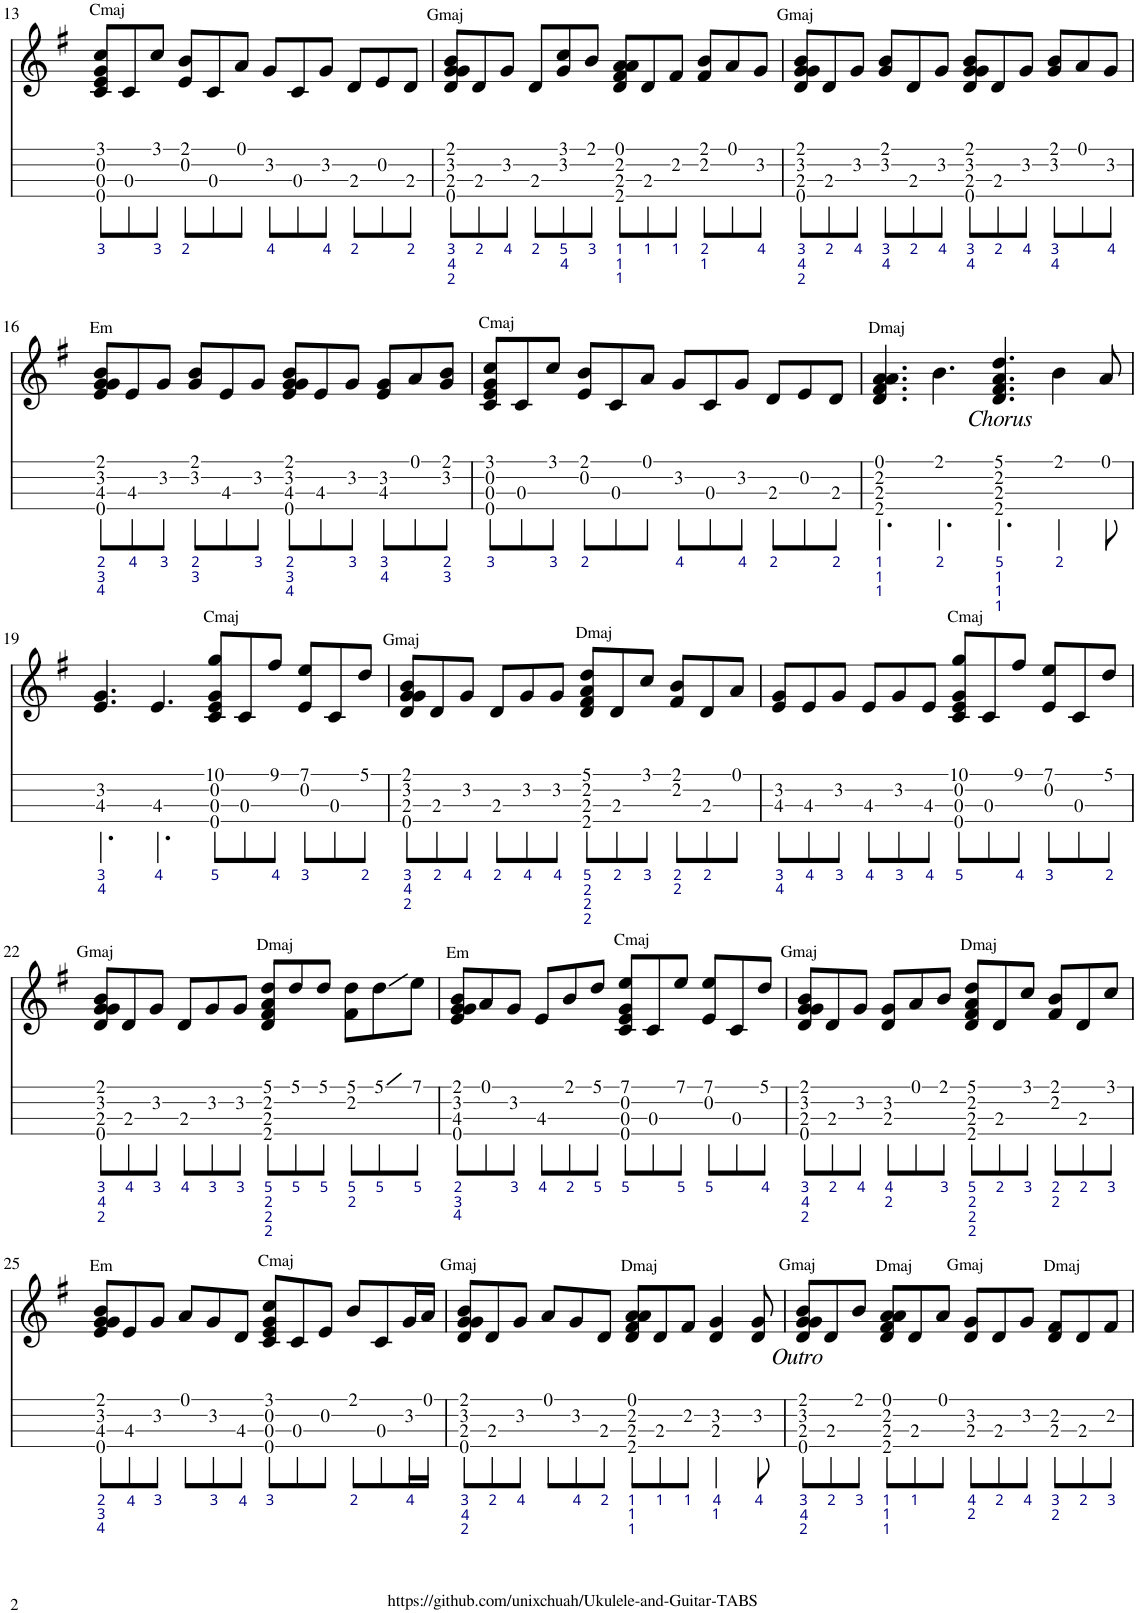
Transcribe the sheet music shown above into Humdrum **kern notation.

**kern	**kern
*part1	*part1
*staff2	*staff1
*I"Ukulele	*
*I'Uk.	*
!!LO:PB:g=z
*	*clefG2
*k[f#]	*k[f#]
*M12/8	*M12/8
=13	=13
!	!LO:TX:a:t=Cmaj
!LO:TX:b:color=#00007F:t=3	!
8g\ 8c\ 8e\ 8cc\L	8c/ 8e/ 8g/ 8cc/L
8c\	8c/
!LO:TX:b:color=#00007F:t=3	!
8cc\J	8cc/J
!LO:TX:b:color=#00007F:t=2	!
8e\ 8b\L	8e/ 8b/L
8c\	8c/
8a\J	8a/J
!LO:TX:b:color=#00007F:t=4	!
8g\L	8g/L
8c\	8c/
!LO:TX:b:color=#00007F:t=4	!
8g\J	8g/J
!LO:TX:b:color=#00007F:t=2	!
8d\L	8d/L
8e\	8e/
!LO:TX:b:color=#00007F:t=2	!
8d\J	8d/J
=14	=14
!	!LO:TX:a:t=Gmaj
!LO:TX:b:color=#00007F:t=3	!
!LO:TX:b:color=#00007F:t=4	!
!LO:TX:b:color=#00007F:t=2	!
8g\ 8d\ 8g\ 8b\L	8d/ 8g/ 8g/ 8b/L
!LO:TX:b:color=#00007F:t=2	!
8d\	8d/
!LO:TX:b:color=#00007F:t=4	!
8g\J	8g/J
!LO:TX:b:color=#00007F:t=2	!
8d\L	8d/L
!LO:TX:b:color=#00007F:t=5	!
!LO:TX:b:color=#00007F:t=4	!
8g\ 8cc\	8g/ 8cc/
!LO:TX:b:color=#00007F:t=3	!
8b\J	8b/J
!LO:TX:b:color=#00007F:t=1	!
!LO:TX:b:color=#00007F:t=1	!
!LO:TX:b:color=#00007F:t=1	!
8a\ 8d\ 8f#\ 8a\L	8d/ 8f#/ 8a/ 8a/L
!LO:TX:b:color=#00007F:t=1	!
8d\	8d/
!LO:TX:b:color=#00007F:t=1	!
8f#\J	8f#/J
!LO:TX:b:color=#00007F:t=2	!
!LO:TX:b:color=#00007F:t=1	!
8f#\ 8b\L	8f#/ 8b/L
8a\	8a/
!LO:TX:b:color=#00007F:t=4	!
8g\J	8g/J
=15	=15
!	!LO:TX:a:t=Gmaj
!LO:TX:b:color=#00007F:t=3	!
!LO:TX:b:color=#00007F:t=4	!
!LO:TX:b:color=#00007F:t=2	!
8g\ 8d\ 8g\ 8b\L	8d/ 8g/ 8g/ 8b/L
!LO:TX:b:color=#00007F:t=2	!
8d\	8d/
!LO:TX:b:color=#00007F:t=4	!
8g\J	8g/J
!LO:TX:b:color=#00007F:t=3	!
!LO:TX:b:color=#00007F:t=4	!
8g\ 8b\L	8g/ 8b/L
!LO:TX:b:color=#00007F:t=2	!
8d\	8d/
!LO:TX:b:color=#00007F:t=4	!
8g\J	8g/J
!LO:TX:b:color=#00007F:t=3	!
!LO:TX:b:color=#00007F:t=4	!
8g\ 8d\ 8g\ 8b\L	8d/ 8g/ 8g/ 8b/L
!LO:TX:b:color=#00007F:t=2	!
8d\	8d/
!LO:TX:b:color=#00007F:t=4	!
8g\J	8g/J
!LO:TX:b:color=#00007F:t=3	!
!LO:TX:b:color=#00007F:t=4	!
8g\ 8b\L	8g/ 8b/L
8a\	8a/
!LO:TX:b:color=#00007F:t=4	!
8g\J	8g/J
!!LO:LB:g=z
=16	=16
!	!LO:TX:a:t=Em
!LO:TX:b:color=#00007F:t=2	!
!LO:TX:b:color=#00007F:t=3	!
!LO:TX:b:color=#00007F:t=4	!
8g\ 8e\ 8g\ 8b\L	8e/ 8g/ 8g/ 8b/L
!LO:TX:b:color=#00007F:t=4	!
8e\	8e/
!LO:TX:b:color=#00007F:t=3	!
8g\J	8g/J
!LO:TX:b:color=#00007F:t=2	!
!LO:TX:b:color=#00007F:t=3	!
8g\ 8b\L	8g/ 8b/L
8e\	8e/
!LO:TX:b:color=#00007F:t=3	!
8g\J	8g/J
!LO:TX:b:color=#00007F:t=2	!
!LO:TX:b:color=#00007F:t=3	!
!LO:TX:b:color=#00007F:t=4	!
8g\ 8e\ 8g\ 8b\L	8e/ 8g/ 8g/ 8b/L
8e\	8e/
!LO:TX:b:color=#00007F:t=3	!
8g\J	8g/J
!LO:TX:b:color=#00007F:t=3	!
!LO:TX:b:color=#00007F:t=4	!
8e\ 8g\L	8e/ 8g/L
8a\	8a/
!LO:TX:b:color=#00007F:t=2	!
!LO:TX:b:color=#00007F:t=3	!
8g\ 8b\J	8g/ 8b/J
=17	=17
!	!LO:TX:a:t=Cmaj
!LO:TX:b:color=#00007F:t=3	!
8g\ 8c\ 8e\ 8cc\L	8c/ 8e/ 8g/ 8cc/L
8c\	8c/
!LO:TX:b:color=#00007F:t=3	!
8cc\J	8cc/J
!LO:TX:b:color=#00007F:t=2	!
8e\ 8b\L	8e/ 8b/L
8c\	8c/
8a\J	8a/J
!LO:TX:b:color=#00007F:t=4	!
8g\L	8g/L
8c\	8c/
!LO:TX:b:color=#00007F:t=4	!
8g\J	8g/J
!LO:TX:b:color=#00007F:t=2	!
8d\L	8d/L
8e\	8e/
!LO:TX:b:color=#00007F:t=2	!
8d\J	8d/J
=18	=18
!	!LO:TX:a:t=Dmaj
!LO:TX:b:color=#00007F:t=1	!
!LO:TX:b:color=#00007F:t=1	!
!LO:TX:b:color=#00007F:t=1	!
4.a\ 4.d\ 4.f#\ 4.a\	4.d/ 4.f#/ 4.a/ 4.a/
!LO:TX:b:color=#00007F:t=2	!
4.b\	4.b\
!	!LO:TX:b:i:t=Chorus
!LO:TX:b:color=#00007F:t=5	!
!LO:TX:b:color=#00007F:t=1	!
!LO:TX:b:color=#00007F:t=1	!
!LO:TX:b:color=#00007F:t=1	!
4.a\ 4.d\ 4.f#\ 4.dd\	4.d/ 4.f#/ 4.a/ 4.dd/
!LO:TX:b:color=#00007F:t=2	!
4b\	4b\
8a\	8a/
!!LO:LB:g=z
=19	=19
!LO:TX:b:color=#00007F:t=3	!
!LO:TX:b:color=#00007F:t=4	!
4.e\ 4.g\	4.e/ 4.g/
!LO:TX:b:color=#00007F:t=4	!
4.e\	4.e/
!	!LO:TX:a:t=Cmaj
!LO:TX:b:color=#00007F:t=5	!
8g\ 8c\ 8e\ 8gg\L	8c/ 8e/ 8g/ 8gg/L
8c\	8c/
!LO:TX:b:color=#00007F:t=4	!
8ff#\J	8ff#/J
!LO:TX:b:color=#00007F:t=3	!
8e\ 8ee\L	8e/ 8ee/L
8c\	8c/
!LO:TX:b:color=#00007F:t=2	!
8dd\J	8dd/J
=20	=20
!	!LO:TX:a:t=Gmaj
!LO:TX:b:color=#00007F:t=3	!
!LO:TX:b:color=#00007F:t=4	!
!LO:TX:b:color=#00007F:t=2	!
8g\ 8d\ 8g\ 8b\L	8d/ 8g/ 8g/ 8b/L
!LO:TX:b:color=#00007F:t=2	!
8d\	8d/
!LO:TX:b:color=#00007F:t=4	!
8g\J	8g/J
!LO:TX:b:color=#00007F:t=2	!
8d\L	8d/L
!LO:TX:b:color=#00007F:t=4	!
8g\	8g/
!LO:TX:b:color=#00007F:t=4	!
8g\J	8g/J
!	!LO:TX:a:t=Dmaj
!LO:TX:b:color=#00007F:t=5	!
!LO:TX:b:color=#00007F:t=2	!
!LO:TX:b:color=#00007F:t=2	!
!LO:TX:b:color=#00007F:t=2	!
8a\ 8d\ 8f#\ 8dd\L	8d/ 8f#/ 8a/ 8dd/L
!LO:TX:b:color=#00007F:t=2	!
8d\	8d/
!LO:TX:b:color=#00007F:t=3	!
8cc\J	8cc/J
!LO:TX:b:color=#00007F:t=2	!
!LO:TX:b:color=#00007F:t=2	!
8f#\ 8b\L	8f#/ 8b/L
!LO:TX:b:color=#00007F:t=2	!
8d\	8d/
8a\J	8a/J
=21	=21
!LO:TX:b:color=#00007F:t=3	!
!LO:TX:b:color=#00007F:t=4	!
8e\ 8g\L	8e/ 8g/L
!LO:TX:b:color=#00007F:t=4	!
8e\	8e/
!LO:TX:b:color=#00007F:t=3	!
8g\J	8g/J
!LO:TX:b:color=#00007F:t=4	!
8e\L	8e/L
!LO:TX:b:color=#00007F:t=3	!
8g\	8g/
!LO:TX:b:color=#00007F:t=4	!
8e\J	8e/J
!	!LO:TX:a:t=Cmaj
!LO:TX:b:color=#00007F:t=5	!
8g\ 8c\ 8e\ 8gg\L	8c/ 8e/ 8g/ 8gg/L
8c\	8c/
!LO:TX:b:color=#00007F:t=4	!
8ff#\J	8ff#/J
!LO:TX:b:color=#00007F:t=3	!
8e\ 8ee\L	8e/ 8ee/L
8c\	8c/
!LO:TX:b:color=#00007F:t=2	!
8dd\J	8dd/J
!!LO:LB:g=z
=22	=22
!	!LO:TX:a:t=Gmaj
!LO:TX:b:color=#00007F:t=3	!
!LO:TX:b:color=#00007F:t=4	!
!LO:TX:b:color=#00007F:t=2	!
8g\ 8d\ 8g\ 8b\L	8d/ 8g/ 8g/ 8b/L
!LO:TX:b:color=#00007F:t=4	!
8d\	8d/
!LO:TX:b:color=#00007F:t=3	!
8g\J	8g/J
!LO:TX:b:color=#00007F:t=4	!
8d\L	8d/L
!LO:TX:b:color=#00007F:t=3	!
8g\	8g/
!LO:TX:b:color=#00007F:t=3	!
8g\J	8g/J
!	!LO:TX:a:t=Dmaj
!LO:TX:b:color=#00007F:t=5	!
!LO:TX:b:color=#00007F:t=2	!
!LO:TX:b:color=#00007F:t=2	!
!LO:TX:b:color=#00007F:t=2	!
8a\ 8d\ 8f#\ 8dd\L	8d/ 8f#/ 8a/ 8dd/L
!LO:TX:b:color=#00007F:t=5	!
8dd\	8dd/
!LO:TX:b:color=#00007F:t=5	!
8dd\J	8dd/J
!LO:TX:b:color=#00007F:t=5	!
!LO:TX:b:color=#00007F:t=2	!
8f#\ 8dd\L	8f#\ 8dd\L
!LO:TX:b:color=#00007F:t=5	!
8dd\	8dd\
!LO:TX:b:color=#00007F:t=5	!
8ee\J	8ee\J
=23	=23
!	!LO:TX:a:t=Em
!LO:TX:b:color=#00007F:t=2	!
!LO:TX:b:color=#00007F:t=3	!
!LO:TX:b:color=#00007F:t=4	!
8g\ 8e\ 8g\ 8b\L	8e/ 8g/ 8g/ 8b/L
8a\	8a/
!LO:TX:b:color=#00007F:t=3	!
8g\J	8g/J
!LO:TX:b:color=#00007F:t=4	!
8e\L	8e/L
!LO:TX:b:color=#00007F:t=2	!
8b\	8b/
!LO:TX:b:color=#00007F:t=5	!
8dd\J	8dd/J
!	!LO:TX:a:t=Cmaj
!LO:TX:b:color=#00007F:t=5	!
8g\ 8c\ 8e\ 8ee\L	8c/ 8e/ 8g/ 8ee/L
8c\	8c/
!LO:TX:b:color=#00007F:t=5	!
8ee\J	8ee/J
!LO:TX:b:color=#00007F:t=5	!
8e\ 8ee\L	8e/ 8ee/L
8c\	8c/
!LO:TX:b:color=#00007F:t=4	!
8dd\J	8dd/J
=24	=24
!	!LO:TX:a:t=Gmaj
!LO:TX:b:color=#00007F:t=3	!
!LO:TX:b:color=#00007F:t=4	!
!LO:TX:b:color=#00007F:t=2	!
8g\ 8d\ 8g\ 8b\L	8d/ 8g/ 8g/ 8b/L
!LO:TX:b:color=#00007F:t=2	!
8d\	8d/
!LO:TX:b:color=#00007F:t=4	!
8g\J	8g/J
!LO:TX:b:color=#00007F:t=4	!
!LO:TX:b:color=#00007F:t=2	!
8d\ 8g\L	8d/ 8g/L
8a\	8a/
!LO:TX:b:color=#00007F:t=3	!
8b\J	8b/J
!	!LO:TX:a:t=Dmaj
!LO:TX:b:color=#00007F:t=5	!
!LO:TX:b:color=#00007F:t=2	!
!LO:TX:b:color=#00007F:t=2	!
!LO:TX:b:color=#00007F:t=2	!
8a\ 8d\ 8f#\ 8dd\L	8d/ 8f#/ 8a/ 8dd/L
!LO:TX:b:color=#00007F:t=2	!
8d\	8d/
!LO:TX:b:color=#00007F:t=3	!
8cc\J	8cc/J
!LO:TX:b:color=#00007F:t=2	!
!LO:TX:b:color=#00007F:t=2	!
8f#\ 8b\L	8f#/ 8b/L
!LO:TX:b:color=#00007F:t=2	!
8d\	8d/
!LO:TX:b:color=#00007F:t=3	!
8cc\J	8cc/J
!!LO:LB:g=z
=25	=25
!	!LO:TX:a:t=Em
!LO:TX:b:color=#00007F:t=2	!
!LO:TX:b:color=#00007F:t=3	!
!LO:TX:b:color=#00007F:t=4	!
8g\ 8e\ 8g\ 8b\L	8e/ 8g/ 8g/ 8b/L
!LO:TX:b:color=#00007F:t=4	!
8e\	8e/
!LO:TX:b:color=#00007F:t=3	!
8g\J	8g/J
8a\L	8a/L
!LO:TX:b:color=#00007F:t=3	!
8g\	8g/
!LO:TX:b:color=#00007F:t=4	!
8e\J	8d/J
!	!LO:TX:a:t=Cmaj
!LO:TX:b:color=#00007F:t=3	!
8g\ 8c\ 8e\ 8cc\L	8c/ 8e/ 8g/ 8cc/L
8c\	8c/
8e\J	8e/J
!LO:TX:b:color=#00007F:t=2	!
8b\L	8b/L
8c\	8c/
!LO:TX:b:color=#00007F:t=4	!
16g\L	16g/L
16a\JJ	16a/JJ
=26	=26
!	!LO:TX:a:t=Gmaj
!LO:TX:b:color=#00007F:t=3	!
!LO:TX:b:color=#00007F:t=4	!
!LO:TX:b:color=#00007F:t=2	!
8g\ 8d\ 8g\ 8b\L	8d/ 8g/ 8g/ 8b/L
!LO:TX:b:color=#00007F:t=2	!
8d\	8d/
!LO:TX:b:color=#00007F:t=4	!
8g\J	8g/J
8a\L	8a/L
!LO:TX:b:color=#00007F:t=4	!
8g\	8g/
!LO:TX:b:color=#00007F:t=2	!
8d\J	8d/J
!	!LO:TX:a:t=Dmaj
!LO:TX:b:color=#00007F:t=1	!
!LO:TX:b:color=#00007F:t=1	!
!LO:TX:b:color=#00007F:t=1	!
8a\ 8d\ 8f#\ 8a\L	8d/ 8f#/ 8a/ 8a/L
!LO:TX:b:color=#00007F:t=1	!
8d\	8d/
!LO:TX:b:color=#00007F:t=1	!
8f#\J	8f#/J
!LO:TX:b:color=#00007F:t=4	!
!LO:TX:b:color=#00007F:t=1	!
4d\ 4g\	4d/ 4g/
!LO:TX:b:color=#00007F:t=4	!
8g\	8d/ 8g/
=27	=27
!	!LO:TX:a:t=Gmaj
!	!LO:TX:b:i:t=Outro
!LO:TX:b:color=#00007F:t=3	!
!LO:TX:b:color=#00007F:t=4	!
!LO:TX:b:color=#00007F:t=2	!
8g\ 8d\ 8g\ 8b\L	8d/ 8g/ 8g/ 8b/L
!LO:TX:b:color=#00007F:t=2	!
8d\	8d/
!LO:TX:b:color=#00007F:t=3	!
8b\J	8b/J
!	!LO:TX:a:t=Dmaj
!LO:TX:b:color=#00007F:t=1	!
!LO:TX:b:color=#00007F:t=1	!
!LO:TX:b:color=#00007F:t=1	!
8a\ 8d\ 8f#\ 8a\L	8d/ 8f#/ 8a/ 8a/L
!LO:TX:b:color=#00007F:t=1	!
8d\	8d/
8a\J	8a/J
!	!LO:TX:a:t=Gmaj
!LO:TX:b:color=#00007F:t=4	!
!LO:TX:b:color=#00007F:t=2	!
8d\ 8g\L	8d/ 8g/L
!LO:TX:b:color=#00007F:t=2	!
8d\	8d/
!LO:TX:b:color=#00007F:t=4	!
8g\J	8g/J
!	!LO:TX:a:t=Dmaj
!LO:TX:b:color=#00007F:t=3	!
!LO:TX:b:color=#00007F:t=2	!
8d\ 8f#\L	8d/ 8f#/L
!LO:TX:b:color=#00007F:t=2	!
8d\	8d/
!LO:TX:b:color=#00007F:t=3	!
8f#\J	8f#/J
=	=
*-	*-
